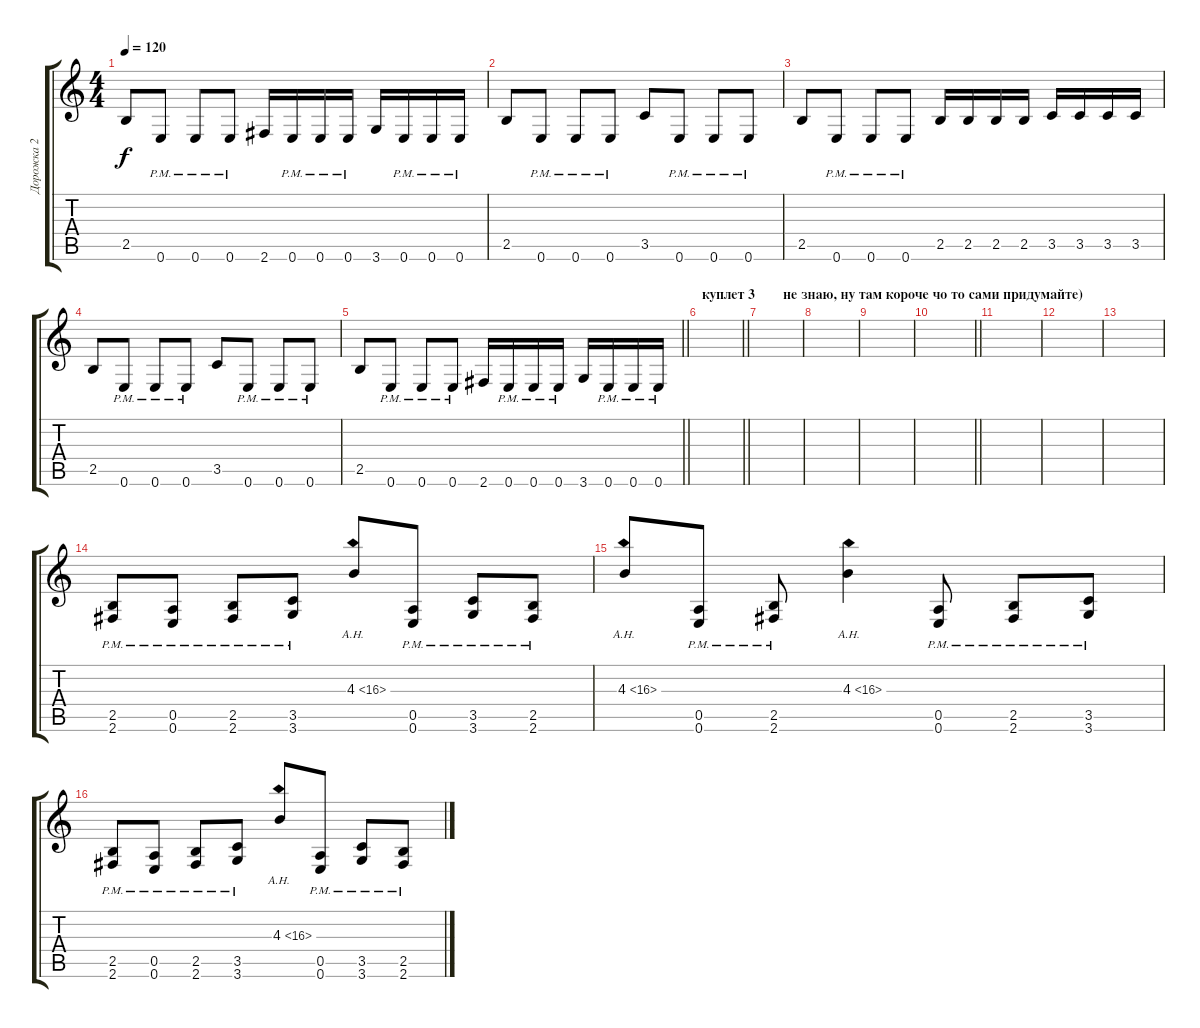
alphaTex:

\track ("Дорожка 2" "Дорожка 2") {instrument overdrivenguitar}
\staff {score tabs}
\tuning (E4 B3 G3 D3 A2 E2) {hide}
\ts (4 4)
\tempo 120
\clef g2
\ks c
2.5.8{dy f} 0.6{pm}.8 0.6{pm}.8 0.6{pm}.8 2.6.16 0.6{pm}.16 0.6{pm}.16 0.6{pm}.16 3.6.16 0.6{pm}.16 0.6{pm}.16 0.6{pm}.16 |
2.5.8 0.6{pm}.8 0.6{pm}.8 0.6{pm}.8 3.5.8 0.6{pm}.8 0.6{pm}.8 0.6{pm}.8 |
2.5.8 0.6{pm}.8 0.6{pm}.8 0.6{pm}.8 2.5.16 2.5.16 2.5.16 2.5.16 3.5.16 3.5.16 3.5.16 3.5.16 |
2.5.8 0.6{pm}.8 0.6{pm}.8 0.6{pm}.8 3.5.8 0.6{pm}.8 0.6{pm}.8 0.6{pm}.8 |
\barLineRight lightlight
2.5.8 0.6{pm}.8 0.6{pm}.8 0.6{pm}.8 2.6.16 0.6{pm}.16 0.6{pm}.16 0.6{pm}.16 3.6.16 0.6{pm}.16 0.6{pm}.16 0.6{pm}.16 |
\section ("" "куплет 3")
\barLineRight lightlight
|
\section ("" "      не знаю, ну там короче чо то сами придумайте)")
|
|
|
\barLineRight lightlight
|
|
|
|
(2.5{pm} 2.6{pm}).8 (0.5{pm} 0.6{pm}).8 (2.5{pm} 2.6{pm}).8 (3.5{pm} 3.6{pm}).8 4.3{ah 12}.8 (0.5{pm} 0.6{pm}).8 (3.5{pm} 3.6{pm}).8 (2.5{pm} 2.6{pm}).8 |
4.3{ah 12}.8 (0.5{pm} 0.6{pm}).8 (2.5{pm} 2.6{pm}).8 4.3{ah 12}.4 (0.5{pm} 0.6{pm}).8 (2.5{pm} 2.6{pm}).8 (3.5{pm} 3.6{pm}).8 |
(2.5{pm} 2.6{pm}).8 (0.5{pm} 0.6{pm}).8 (2.5{pm} 2.6{pm}).8 (3.5{pm} 3.6{pm}).8 4.3{ah 12}.8 (0.5{pm} 0.6{pm}).8 (3.5{pm} 3.6{pm}).8 (2.5{pm} 2.6{pm}).8
